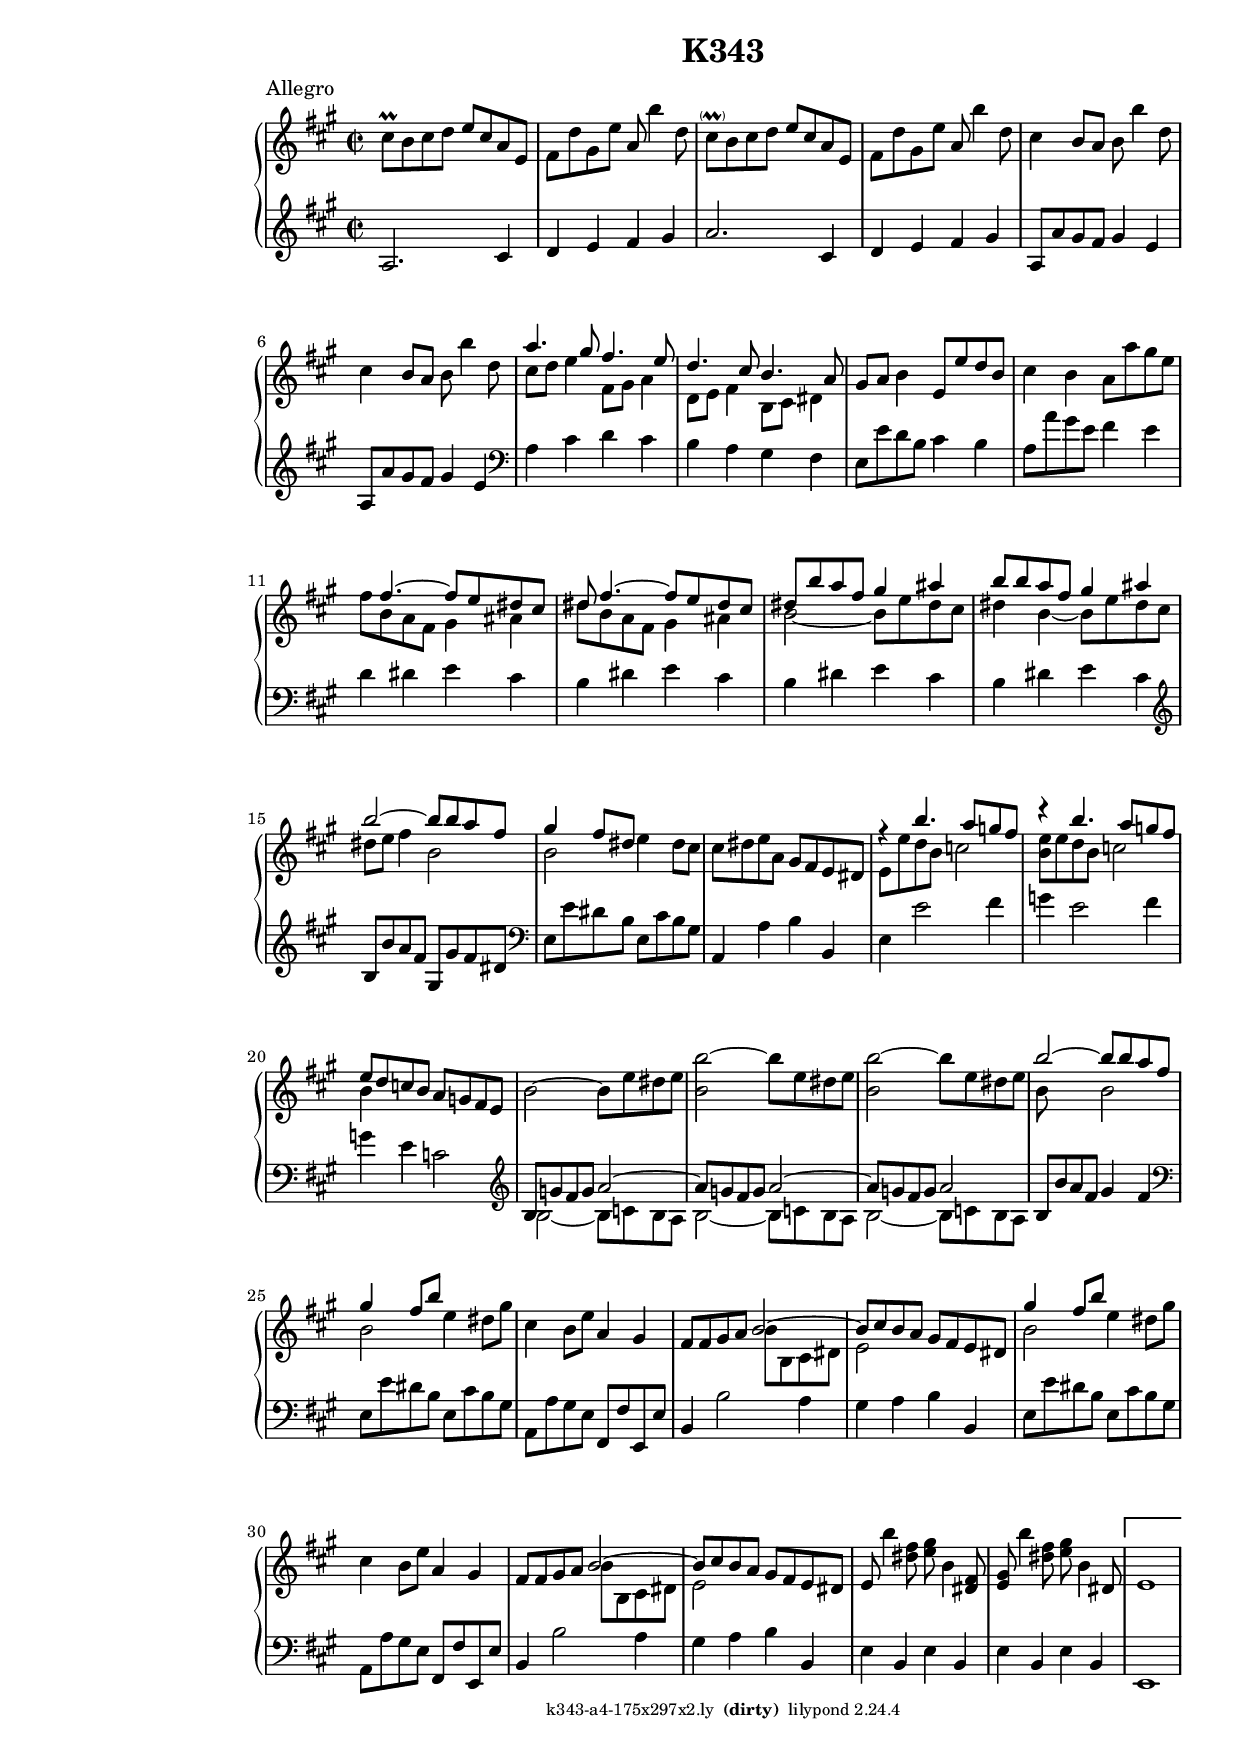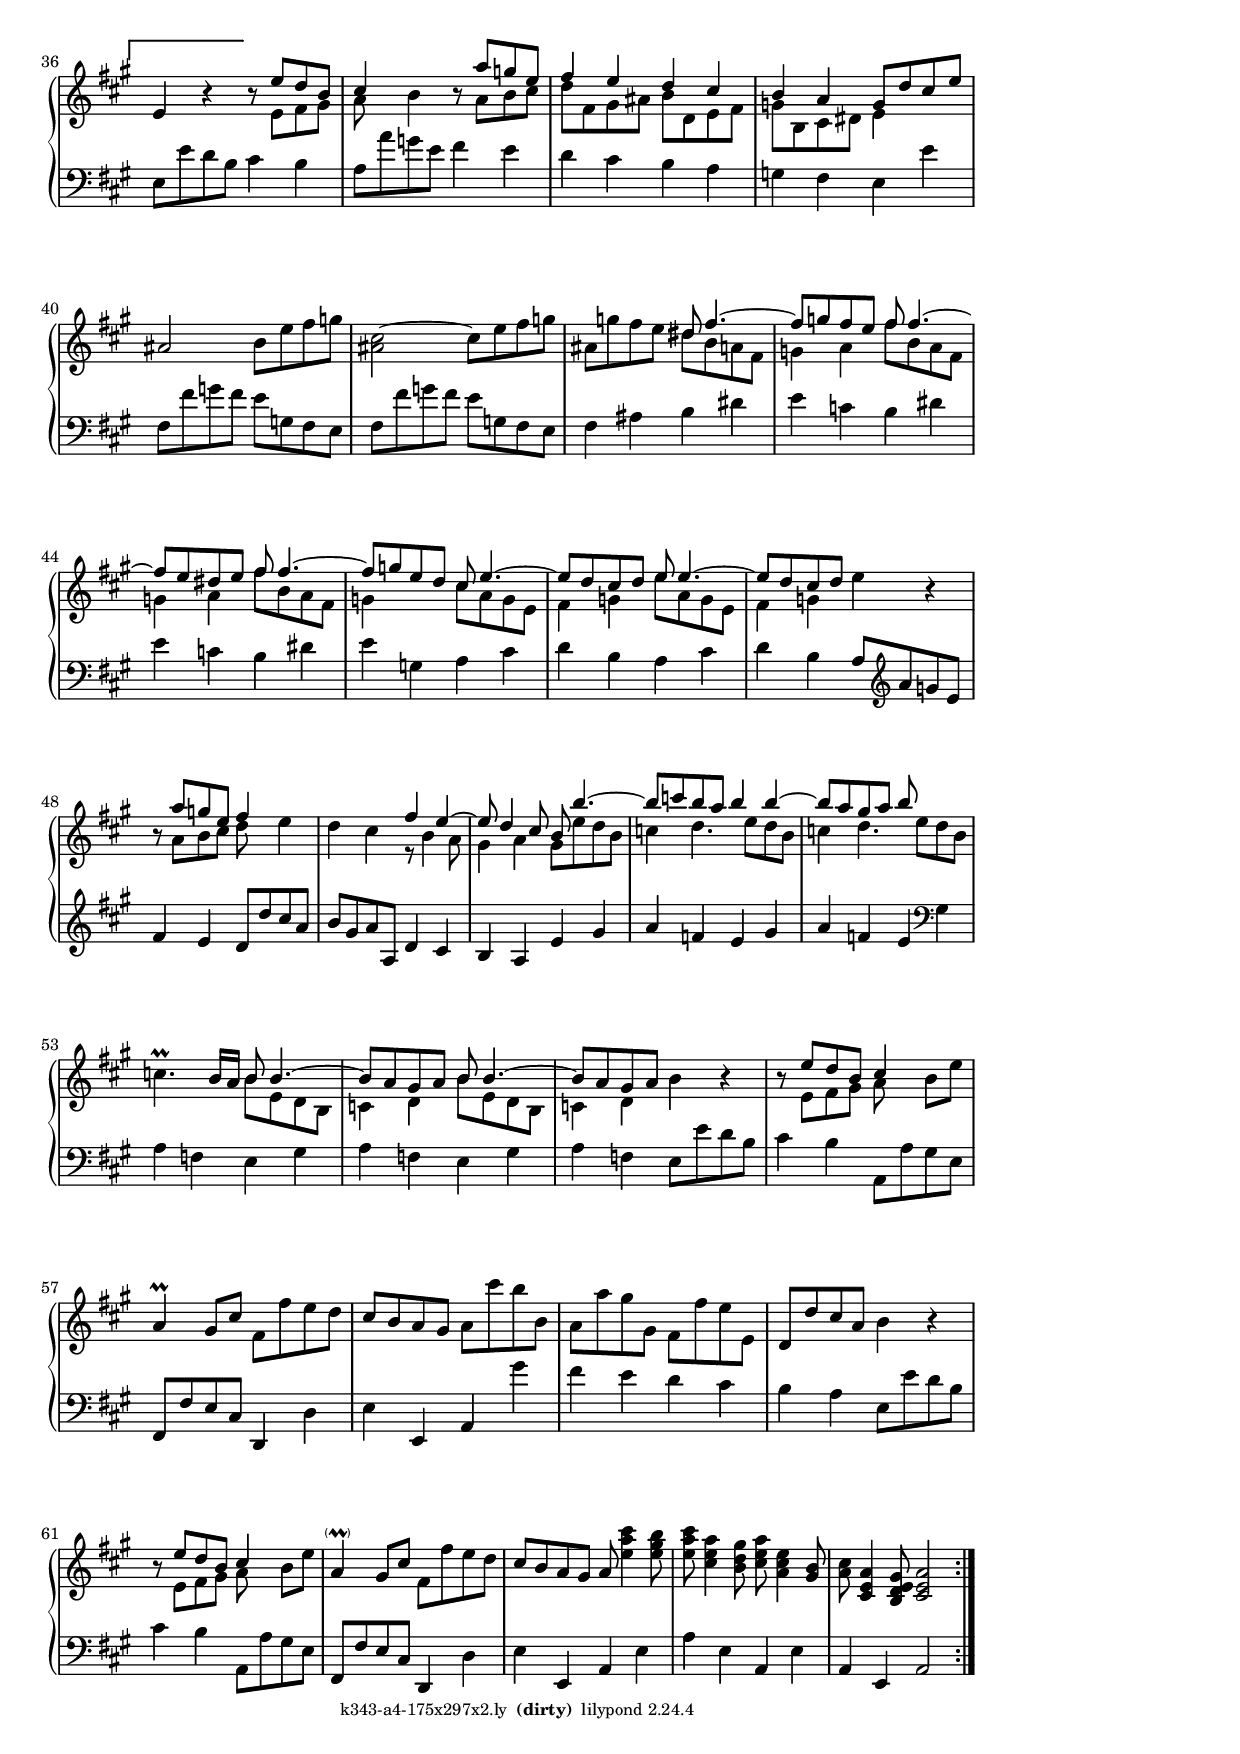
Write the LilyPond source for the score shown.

\version "2.19.20"

\include "../../include/general.ily"
\include "../../include/a4-175x297.ily"

%#(set-global-staff-size 18.5)
#(set-global-staff-size 18.0)

breaks = { s1*35 \pageBreak}
\version "2.18.2"

\header {
  title = "K343"
  meter = "Allegro"
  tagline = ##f
}

global = {
  \key a \major
  \time 2/2
}

right = \relative c'' {
  \global
 
  \repeat volta 2 {
    cis8-\prall b cis d e cis a e
    fis d' gis, e' a, b'4 d,8
    cis-\parenthesize-\prall b cis d e cis a e
    
    fis d' gis, e' a, b'4 d,8
    \repeat unfold 2 { cis4 b8 a b b'4 d,8 }
    <<{ a'4. gis8 fis4. e8 } \\ { cis d e4 fis,8 gis a4 }>>
    
    <<{ d4. cis8 b4. a8 } \\ { d, e fis4 b,8 cis dis4 }>>
    gis8 a b4 e,8 e' d b
    cis4 b a8 a' gis e 
    
    <<{ s fis4. ~ fis8 e dis cis
        dis fis4. ~ fis8 e dis cis 
        dis b' a fis gis4 ais
        b8 b a fis gis4 ais
        b2 ~ b8 b a fis
        gis4 fis8 dis } \\
      { fis8 b, a fis gis4 ais
        dis8 b a fis gis4 ais
        b2 ~ b8 e dis cis
        dis4 b ~ b8 e dis cis
        dis e fis4 b,2 b }>>
    e4 dis8 cis
    cis dis e a, gis fis e dis
    
    <<{ \repeat unfold 2 { r4 b''4. a8 g fis }
        e d c b a g fis e } \\
      { e e' d b c2
        <b e>8 e d b c2
        b4 }>>
    b2 ~ b8 e dis e
    \repeat unfold 2 { <b b'>2 ~ b'8 e, dis e }
    <<{ b'2 ~ b8 b a fis } \\ { b,8 s4. b2 }>>

    \repeat unfold 2 {
      <<{ gis'4 fis8 b } \\ { b,2 }>> e4 dis8 gis
      cis,4 b8 e a,4 gis
      fis8 fis gis a
      <<{ b2 ~ b8 cis b a gis fis e dis } \\
        { b'8 b, cis dis e2 }>> }
    
    e8 b''4 <dis, fis>8 <e gis> b4 <dis, fis>8
    <e gis>8 b''4 <dis, fis>8 <e gis> b4 dis,8
    
    \set Score.repeatCommands = #'((volta ""))
    e1
    \set Score.repeatCommands = #'((volta #f))
  }

  \repeat volta 2 {
    \set Score.repeatCommands = #'((volta ""))
    e4 r 
    \set Score.repeatCommands = #'((volta #f))
    r8 
    <<{ e' d b cis4 } \\ { e,8 fis gis a }>>
    b4 r8 
    <<{ a' g e
        fis4 e d cis
        b a g8 d' cis e } \\
      { a,8 b cis
        d fis, gis ais b d, e fis
        g b, cis dis e4 }>>
    
    ais2 b8 e fis g
    <ais, cis>2 ~ cis8 e fis g
    ais, g' fis e
    <<{ dis fis4. ~ fis8 g fis e fis fis4. ~
        fis8 e dis e fis fis4. ~
        fis8 g e d cis e4. ~
        e8 d cis d e e4. ~
        e8 d cis d } \\
      { dis8 b a fis
        g4 a fis'8 b, a fis
        g4 a fis'8 b, a fis
        g4 s cis8 a g e
        fis4 g e'8 a, g e
        fis4 g }>>
    e' r
    
    r8 <<{ a g e fis4 } \\ { a,8 b cis d }>> 
    e4 d cis
    <<{ fis4 e ~ 
        e8 d4 cis8 b b'4. ~
        b8 c b a b4 b ~
        b8 a gis a b } \\
      { r8 b,4 a8
        gis4 a gis8 e' d b
        \repeat unfold 2 { 
          c4 d4. e8 d b } 
    }>>
    
    c4.-\prall b16 a
    <<{ b8 b4. ~
        b8 a gis a b b4. ~
        b8 a gis a } \\ 
      { b8 e, d b
        c4 d b'8 e, d b
        c4 d }>> b'4 r
    
    r8 <<{ e d b cis4 } \\ { e,8 fis gis a }>> b e
    a,4-\prall gis8 cis fis, fis' e d
    cis b a gis a cis' b b, 
    a a' gis gis, fis fis' e e,
    d d' cis a b4 r
    
    r8 <<{ e d b cis4 } \\ { e,8 fis gis a }>> b e
    a,4-\parenthesize-\prall gis8 cis fis, fis' e d
    cis b a gis a <e' a cis>4 <e gis b>8
    <e a cis> <cis e a>4 <b d gis>8 <cis e a> <a cis e>4 <gis b>8
    <a cis> <cis, e a>4 <b d e gis>8 <cis e a>2
  }
}
 
left = \relative c' {
  \global
  
  \repeat volta 2 {
    \clef treble
    a2. cis4
    d e fis gis
    a2. cis,4
    
    d e fis gis
    a,8 a' gis fis gis4 e
    a,8 a' gis fis gis4 e
    \clef bass a, cis d cis
    
    b a gis fis
    e8 e' d b cis4 b
    a8 a' gis e fis4 e
    d dis e cis
    
    \repeat unfold 3 { b dis e cis }
    \clef treble b8 b' a fis gis, gis' fis dis
    
    \clef bass e, e' dis b e, cis' b gis
    a,4 a' b b,
    e e'2 fis4
    g e2 fis4
    g e c2
    
    \clef treble
    <<{ b8 g' fis g a2 ~
        a8 g fis g a2 ~
        a8 g fis g a2 } \\
      { \repeat unfold 3 {  
          b,2 ~ b8 c b a } }>>

    b8 b' a fis gis4 fis \clef bass
    \repeat unfold 2 { 
      e,8 e' dis b e, cis' b gis
      a, a' gis e fis, fis' e, e'
      b4 b'2 a4
      gis a b b, }
    \repeat unfold 4 { e4 b  }
    e,1
  }
  
  \repeat volta 2 {
    e'8 e' d b cis4 b
    a8 a' g e fis4 e
    d cis b a
    g fis e e'
    
    \repeat unfold 2 { fis,8 fis' g fis e g, fis e }
    fis4 ais b dis
    e c b dis
    e c b dis
    e g, a cis
    d b a cis
    d b a8 \clef treble a' g e
    
    fis4 e d8 d' cis a
    b gis a a, d4 cis
    b a e' gis
    
    a f e gis
    a f e \clef bass gis,
    a f e gis
    a f e gis
    a f e8 e' d b
    cis4 b a,8 a' gis e
    fis, fis' e cis d,4 d'
    
    e e, a gis''
    fis e d cis
    b a e8 e' d b
    cis4 b a,8 a' gis e
    
    fis,8 fis' e cis d,4 d'
    e e, a e'
    a e a, e'
    a, e a2
  }
}

\score {
  \new PianoStaff <<
    \new Staff = "right" {
      << 
        \breaks
        \right
      >>
    }
    \new Staff = "left" { 
      <<
        \breaks
        \clef bass \left 
      >>
    }
  >>
  \layout { indent = 0 }
}

